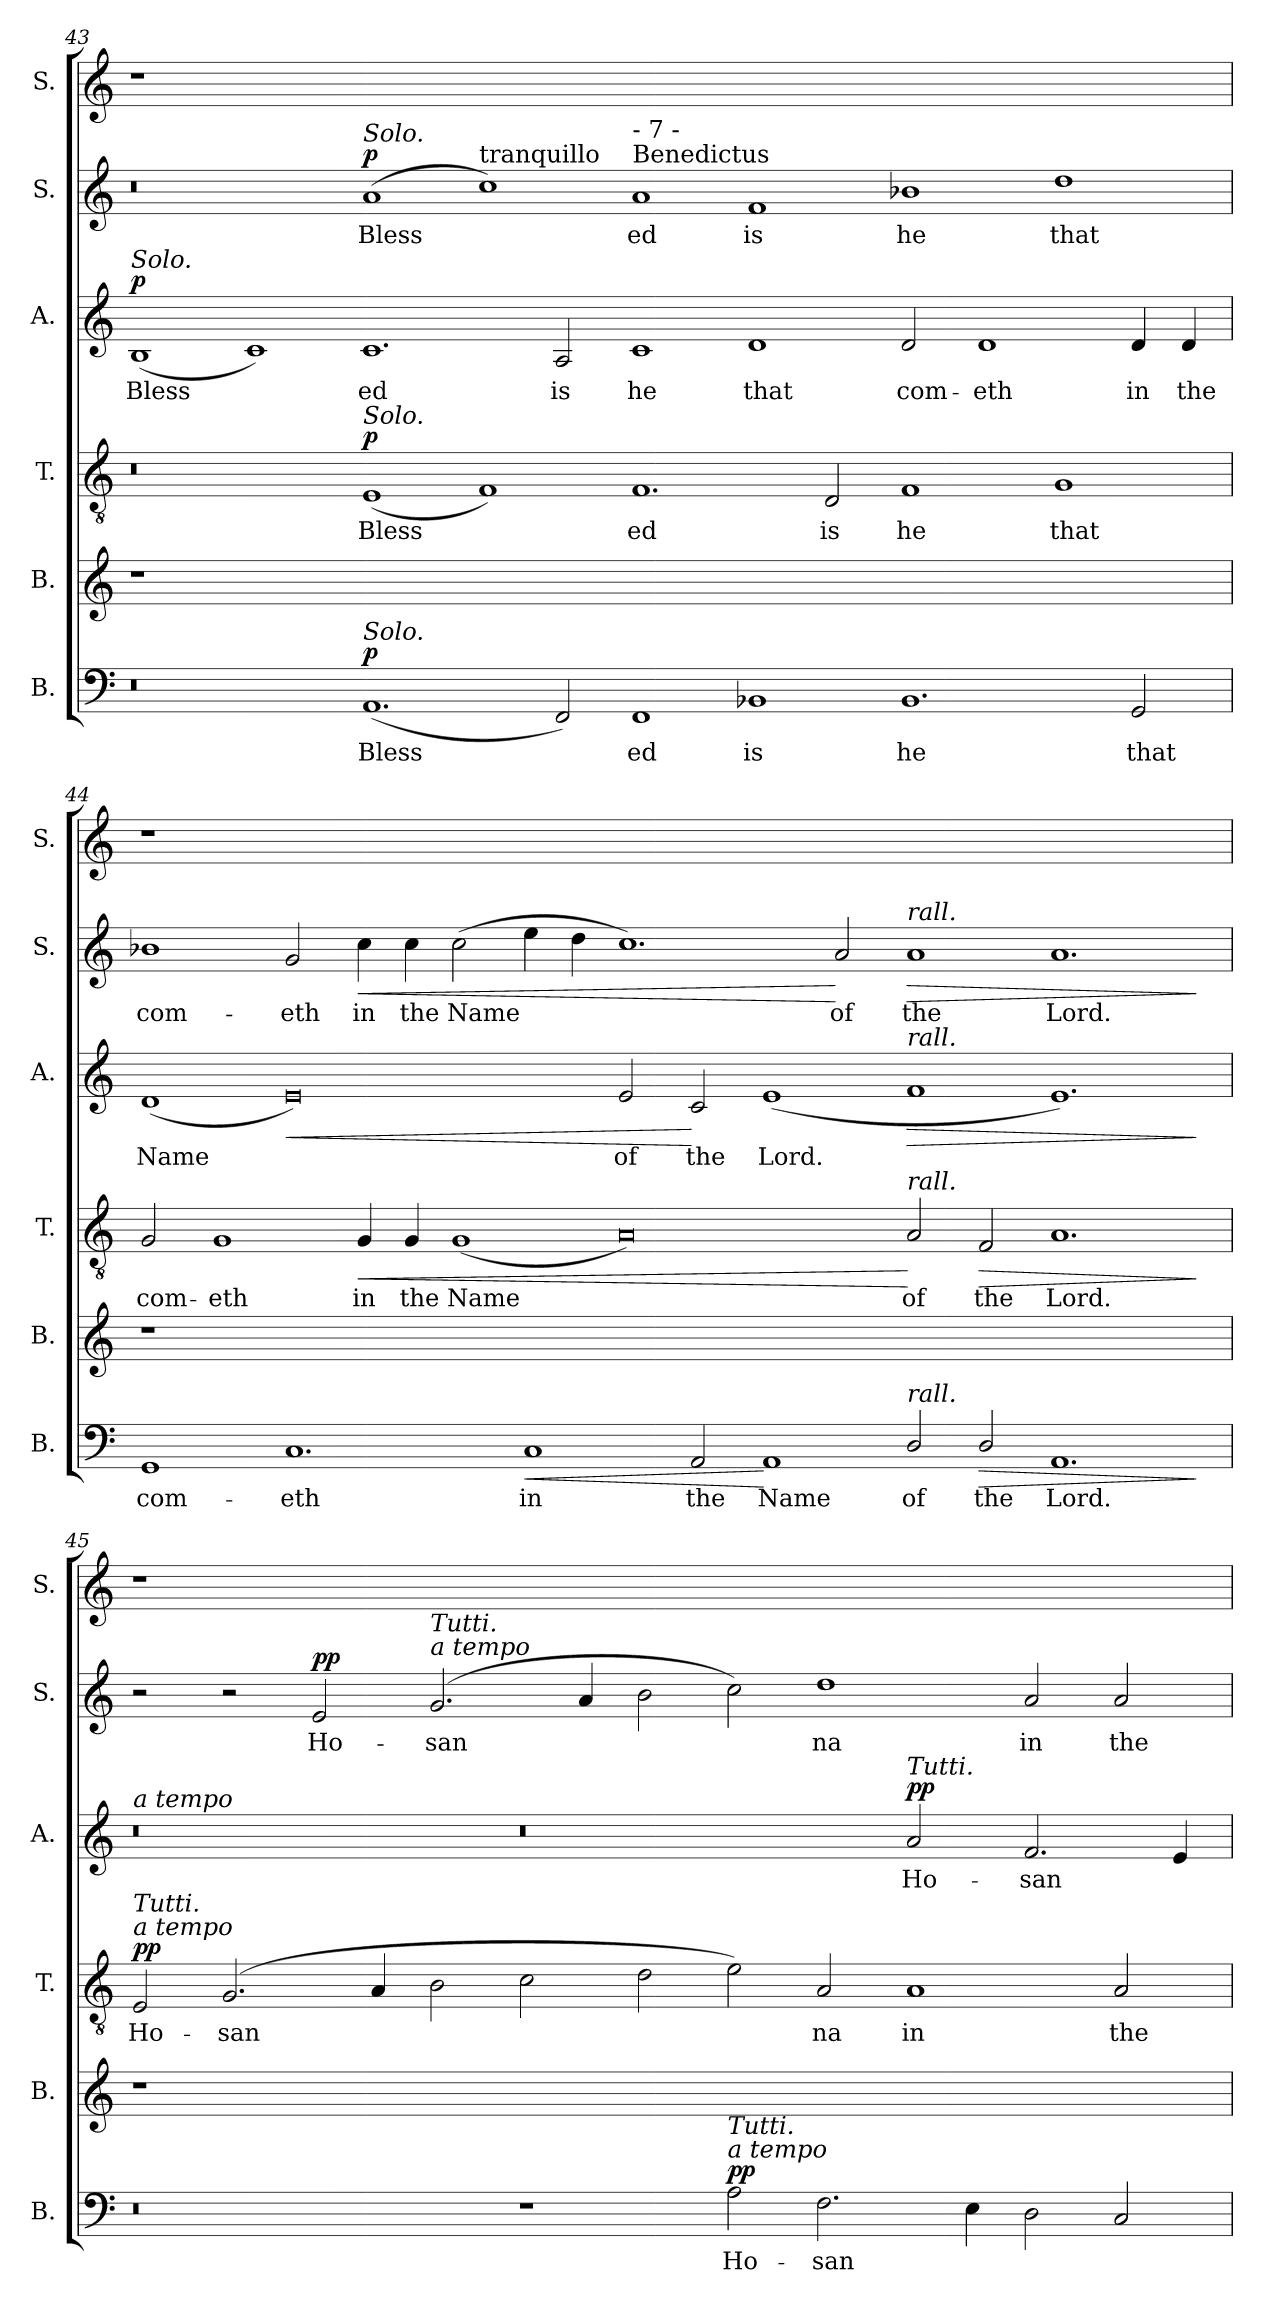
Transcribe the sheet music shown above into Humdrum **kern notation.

**kern	**text	**dynam	**kern	**kern	**text	**dynam	**kern	**text	**dynam	**kern	**text	**dynam	**kern
*part6	*part6	*part6	*part5	*part4	*part4	*part4	*part3	*part3	*part3	*part2	*part2	*part2	*part1
*staff6	*staff6	*staff6	*staff5	*staff4	*staff4	*staff4	*staff3	*staff3	*staff3	*staff2	*staff2	*staff2	*staff1
*I"B.	*	*	*I"B.	*I"T.	*	*	*I"A.	*	*	*I"S.	*	*	*I"S.
*I'B.	*	*	*I'B.	*I'T.	*	*	*I'A.	*	*	*I'S.	*	*	*I'S.
!!LO:PB:g=z
*clefF4	*	*	*clefG2	*clefGv2	*	*	*clefG2	*	*	*clefG2	*	*	*clefG2
*k[]	*	*	*k[]	*k[]	*	*	*k[]	*	*	*k[]	*	*	*k[]
=43	=43	=43	=43	=43	=43	=43	=43	=43	=43	=43	=43	=43	=43
!	!	!	!	!	!	!	!LO:TX:a:i:t=Solo.	!	!	!	!	!	!
!	!	!	!	!	!	!	!	!LO:LY:b	!LO:DY:b	!	!	!	!
0r	.	.	1r	0r	.	.	(<1B	Bless	p	0r	.	.	1r
.	.	.	1%7ryy	.	.	.	1c)	.	.	.	.	.	1%7ryy
!	!	!	!	!	!	!	!	!	!	!LO:TX:a:i:t=Solo.	!	!	!
!	!	!	!	!LO:TX:a:i:t=Solo.	!	!	!	!	!	!	!	!	!
!LO:TX:a:i:t=Solo.	!	!	!	!	!	!	!	!	!	!	!	!	!
!	!LO:LY:b	!LO:DY:b	!	!	!LO:LY:b	!LO:DY:b	!	!LO:LY:b	!	!	!LO:LY:b	!LO:DY:b	!
(<1.AA	Bless	p	.	(<1E	Bless	p	1.c	ed	.	(>1a	Bless	p	.
!	!	!	!	!	!	!	!	!	!	!LO:TX:a:t=tranquillo	!	!	!
.	.	.	.	1F)	.	.	.	.	.	1cc)	.	.	.
!	!	!	!	!	!	!	!	!LO:LY:b	!	!	!	!	!
2FF/)	.	.	.	.	.	.	2A/	is	.	.	.	.	.
!	!	!	!	!	!	!	!	!	!	!LO:TX:a:t=Benedictus	!	!	!
!	!	!	!	!	!	!	!	!	!	!LO:TX:a:t=- 7 -	!	!	!
!	!LO:LY:b	!	!	!	!LO:LY:b	!	!	!LO:LY:b	!	!	!LO:LY:b	!	!
1FF	ed	.	.	1.F	ed	.	1c	he	.	1a	ed	.	.
!	!LO:LY:b	!	!	!	!	!	!	!LO:LY:b	!	!	!LO:LY:b	!	!
1BB-X	is	.	.	.	.	.	1d	that	.	1f	is	.	.
!	!	!	!	!	!LO:LY:b	!	!	!	!	!	!	!	!
.	.	.	.	2D/	is	.	.	.	.	.	.	.	.
!	!LO:LY:b	!	!	!	!LO:LY:b	!	!	!LO:LY:b	!	!	!LO:LY:b	!	!
1.BB-	he	.	.	1F	he	.	2d/	com-	.	1b-X	he	.	.
!	!	!	!	!	!	!	!	!LO:LY:b	!	!	!	!	!
.	.	.	.	.	.	.	1d	-eth	.	.	.	.	.
!	!	!	!	!	!LO:LY:b	!	!	!	!	!	!LO:LY:b	!	!
.	.	.	.	1G	that	.	.	.	.	1dd	that	.	.
!	!LO:LY:b	!	!	!	!	!	!	!LO:LY:b	!	!	!	!	!
2GG/	that	.	.	.	.	.	4d/	in	.	.	.	.	.
!	!	!	!	!	!	!	!	!LO:LY:b	!	!	!	!	!
.	.	.	.	.	.	.	4d/	the	.	.	.	.	.
!!LO:PB:g=z
=44	=44	=44	=44	=44	=44	=44	=44	=44	=44	=44	=44	=44	=44
!	!LO:LY:b	!	!	!	!LO:LY:b	!	!	!LO:LY:b	!	!	!LO:LY:b	!	!
1GG	com-	.	1r	2G/	com-	.	(<1d	Name	.	1b-X	com-	.	1r
!	!	!	!	!	!LO:LY:b	!	!	!	!	!	!	!	!
.	.	.	.	1G	-eth	.	.	.	.	.	.	.	.
!	!LO:LY:b	!	!	!	!	!	!	!	!LO:HP:b	!	!LO:LY:b	!	!
1.C	-eth	.	00ryy	.	.	.	0e)	.	<	2g/	-eth	.	00ryy
!	!	!	!	!	!LO:LY:b	!LO:HP:b	!	!	!	!	!LO:LY:b	!LO:HP:b	!
.	.	.	.	4G/	in	<	.	.	.	4cc\	in	<	.
!	!	!	!	!	!LO:LY:b	!	!	!	!	!	!LO:LY:b	!	!
.	.	.	.	4G/	the	.	.	.	.	4cc\	the	.	.
!	!	!	!	!	!LO:LY:b	!	!	!	!	!	!LO:LY:b	!	!
.	.	.	.	(<1G	Name	.	.	.	.	(>2cc\	Name	.	.
!	!LO:LY:b	!LO:HP:b	!	!	!	!	!	!	!	!	!	!	!
1C	in	<	.	.	.	.	.	.	.	4ee\	.	.	.
.	.	.	.	.	.	.	.	.	.	4dd\	.	.	.
!	!	!	!	!	!	!	!	!LO:LY:b	!	!	!	!	!
.	.	.	.	0A)	.	.	2e/	of	.	1.cc)	.	.	.
!	!LO:LY:b	!	!	!	!	!	!	!LO:LY:b	!	!	!	!	!
2AA/	the	.	.	.	.	.	2c/	the	[	.	.	.	.
!	!LO:LY:b	!	!	!	!	!	!	!LO:LY:b	!	!	!	!	!
1AA	Name	[	.	.	.	.	(<1e	Lord.	.	.	.	.	.
!	!	!	!	!	!	!	!	!	!	!	!LO:LY:b	!	!
.	.	.	.	.	.	.	.	.	.	2a/	of	[	.
!	!	!	!	!	!	!	!	!	!	!LO:TX:a:i:t=rall.	!	!	!
!	!	!	!	!	!	!	!LO:TX:a:i:t=rall.	!	!	!	!	!	!
!	!	!	!	!LO:TX:a:i:t=rall.	!	!	!	!	!	!	!	!	!
!LO:TX:a:i:t=rall.	!	!	!	!	!	!	!	!	!	!	!	!	!
!	!LO:LY:b	!	!	!	!LO:LY:b	!	!	!	!LO:HP:b	!	!LO:LY:b	!LO:HP:b	!
2D/	of	.	0ryy	2A/	of	[	1f	.	>	1a	the	>	0ryy
!	!LO:LY:b	!LO:HP:b	!	!	!LO:LY:b	!LO:HP:b	!	!	!	!	!	!	!
2D/	the	>	.	2F/	the	>	.	.	.	.	.	.	.
!	!LO:LY:b	!	!	!	!LO:LY:b	!	!	!	!	!	!LO:LY:b	!	!
1.AA	Lord.	.	.	1.A	Lord.	.	1.e)	.	.	1.a	Lord.	.	.
.	.	.	2ryy	.	.	.	.	.	.	.	.	.	2ryy
.	.	]	.	.	.	]	.	.	]	.	.	]	.
!!LO:PB:g=z
=45	=45	=45	=45	=45	=45	=45	=45	=45	=45	=45	=45	=45	=45
!	!	!	!	!	!	!	!LO:TX:a:i:t=a tempo	!	!	!	!	!	!
!	!	!	!	!LO:TX:a:i:t=a tempo	!	!	!	!	!	!	!	!	!
!	!	!	!	!LO:TX:a:i:t=Tutti.	!	!	!	!	!	!	!	!	!
!	!	!	!	!	!LO:LY:b	!LO:DY:b	!	!	!	!	!	!	!
0r	.	.	1r	2E/	Ho-	pp	0r	.	.	2r	.	.	1r
!	!	!	!	!	!LO:LY:b	!	!	!	!	!	!	!	!
.	.	.	.	(>2.G/	-san	.	.	.	.	2r	.	.	.
!	!	!	!	!	!	!	!	!	!	!	!LO:LY:b	!LO:DY:b	!
.	.	.	00ryy	.	.	.	.	.	.	2e/	Ho-	pp	00ryy
.	.	.	.	4A/	.	.	.	.	.	.	.	.	.
!	!	!	!	!	!	!	!	!	!	!LO:TX:a:i:t=a tempo	!	!	!
!	!	!	!	!	!	!	!	!	!	!LO:TX:a:i:t=Tutti.	!	!	!
!	!	!	!	!	!	!	!	!	!	!	!LO:LY:b	!	!
.	.	.	.	2B\	.	.	.	.	.	(>2.g/	-san	.	.
1r	.	.	.	2c\	.	.	0r	.	.	.	.	.	.
.	.	.	.	.	.	.	.	.	.	4a/	.	.	.
.	.	.	.	2d\	.	.	.	.	.	2b\	.	.	.
!LO:TX:a:i:t=a tempo	!	!	!	!	!	!	!	!	!	!	!	!	!
!LO:TX:a:i:t=Tutti.	!	!	!	!	!	!	!	!	!	!	!	!	!
!	!LO:LY:b	!LO:DY:b	!	!	!	!	!	!	!	!	!	!	!
2A\	Ho-	pp	.	2e\)	.	.	.	.	.	2cc\)	.	.	.
!	!LO:LY:b	!	!	!	!LO:LY:b	!	!	!	!	!	!LO:LY:b	!	!
2.F\	-san	.	.	2A/	na	.	.	.	.	1dd	na	.	.
!	!	!	!	!	!	!	!LO:TX:a:i:t=Tutti.	!	!	!	!	!	!
!	!	!	!	!	!LO:LY:b	!	!	!LO:LY:b	!LO:DY:b	!	!	!	!
.	.	.	.	1A	in	.	2a/	Ho-	pp	.	.	.	.
4E\	.	.	.	.	.	.	.	.	.	.	.	.	.
!	!	!	!	!	!	!	!	!LO:LY:b	!	!	!LO:LY:b	!	!
2D\	.	.	.	.	.	.	2.f/	-san	.	2a/	in	.	.
!	!	!	!	!	!LO:LY:b	!	!	!	!	!	!LO:LY:b	!	!
2C/	.	.	2ryy	2A/	the	.	.	.	.	2a/	the	.	2ryy
.	.	.	.	.	.	.	4e/	.	.	.	.	.	.
=	=	=	=	=	=	=	=	=	=	=	=	=	=
*-	*-	*-	*-	*-	*-	*-	*-	*-	*-	*-	*-	*-	*-
